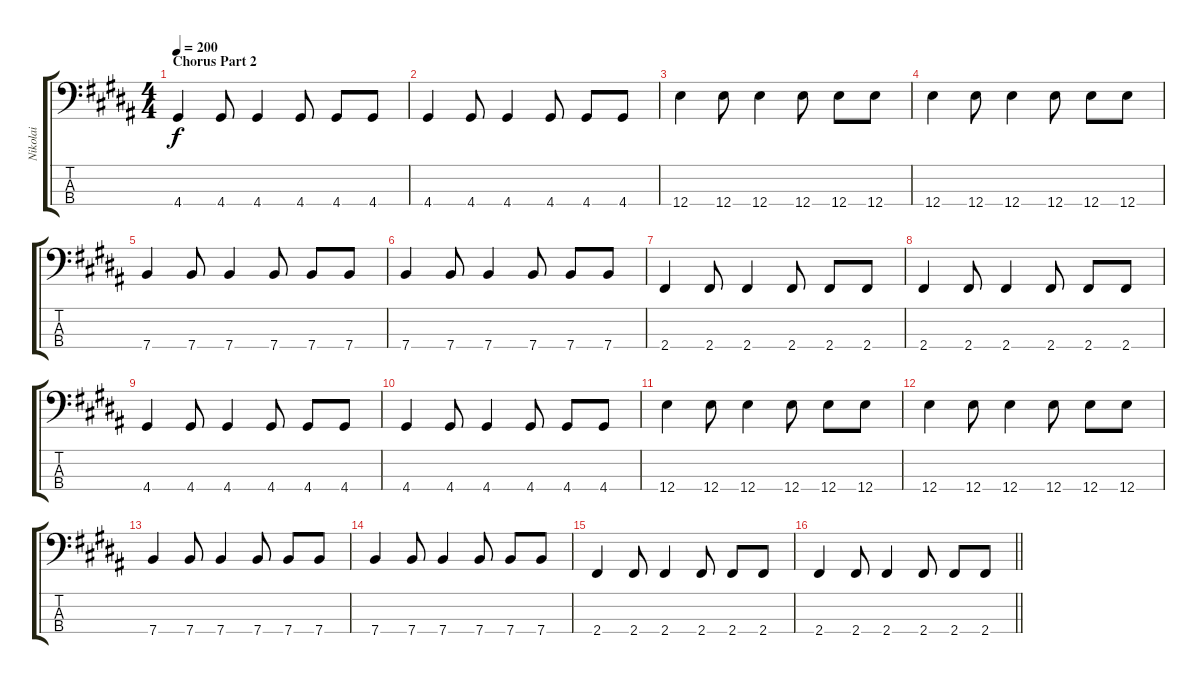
\track ("Nikolai" "Nikolai") {instrument electricbassfinger}
\staff {score tabs}
\tuning (G2 D2 A1 E1) {hide}
\ts (4 4)
\section ("" "Chorus Part 2")
\tempo 200
\clef f4
\ks b
4.4.4{dy f} 4.4.8 4.4.4 4.4.8 4.4.8 4.4.8 |
4.4.4 4.4.8 4.4.4 4.4.8 4.4.8 4.4.8 |
12.4.4 12.4.8 12.4.4 12.4.8 12.4.8 12.4.8 |
12.4.4 12.4.8 12.4.4 12.4.8 12.4.8 12.4.8 |
7.4.4 7.4.8 7.4.4 7.4.8 7.4.8 7.4.8 |
7.4.4 7.4.8 7.4.4 7.4.8 7.4.8 7.4.8 |
2.4.4 2.4.8 2.4.4 2.4.8 2.4.8 2.4.8 |
2.4.4 2.4.8 2.4.4 2.4.8 2.4.8 2.4.8 |
4.4.4 4.4.8 4.4.4 4.4.8 4.4.8 4.4.8 |
4.4.4 4.4.8 4.4.4 4.4.8 4.4.8 4.4.8 |
12.4.4 12.4.8 12.4.4 12.4.8 12.4.8 12.4.8 |
12.4.4 12.4.8 12.4.4 12.4.8 12.4.8 12.4.8 |
7.4.4 7.4.8 7.4.4 7.4.8 7.4.8 7.4.8 |
7.4.4 7.4.8 7.4.4 7.4.8 7.4.8 7.4.8 |
2.4.4 2.4.8 2.4.4 2.4.8 2.4.8 2.4.8 |
\barLineRight lightlight
2.4.4 2.4.8 2.4.4 2.4.8 2.4.8 2.4.8
